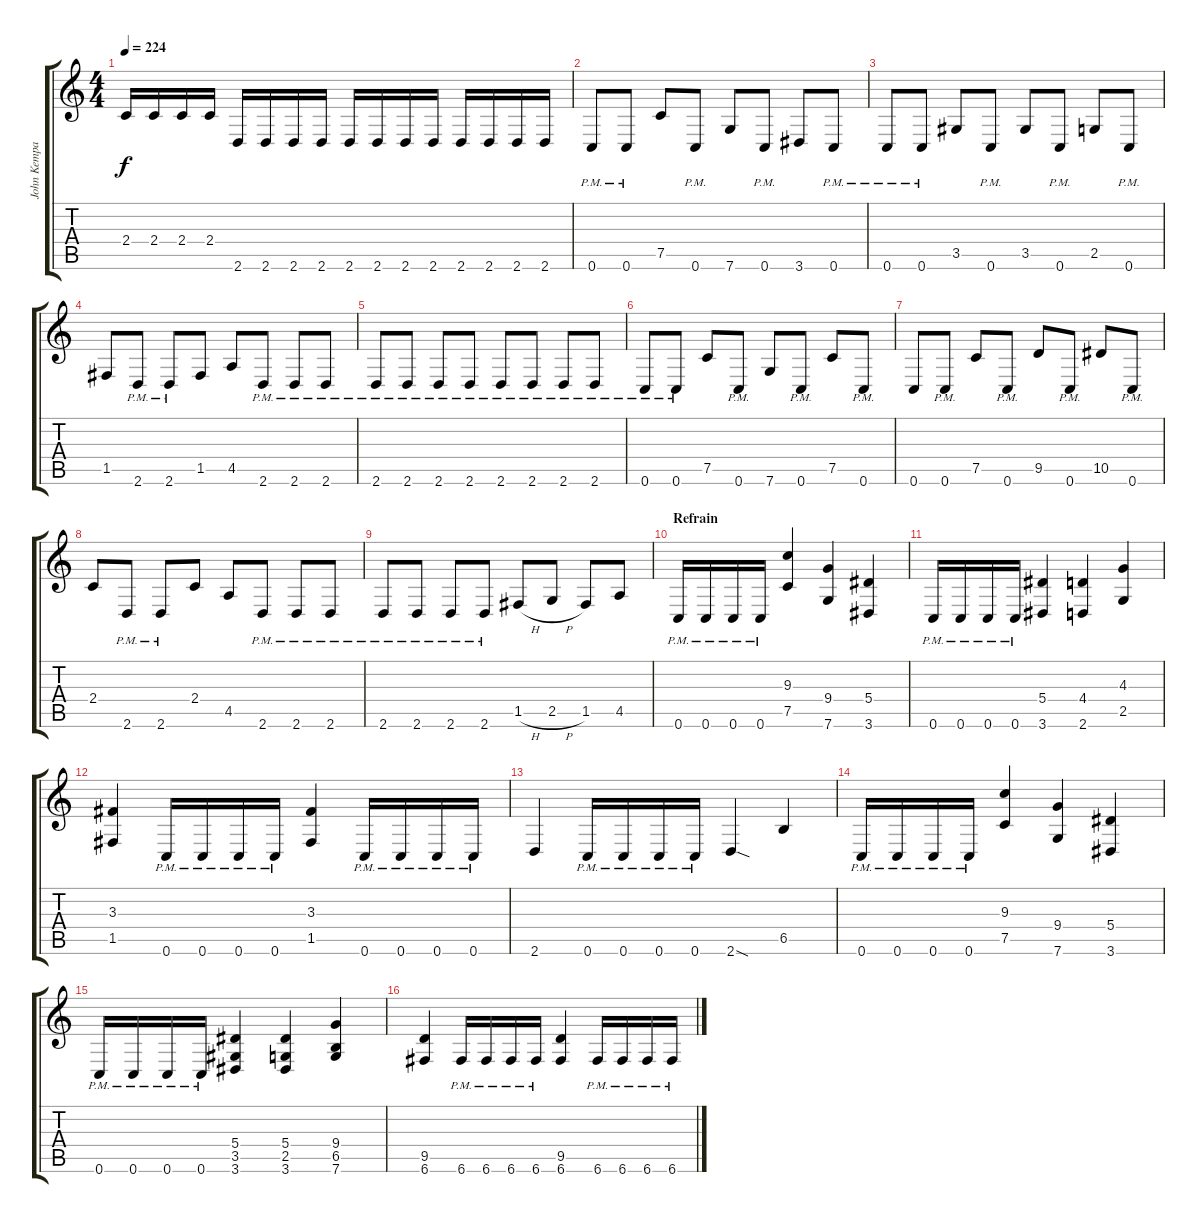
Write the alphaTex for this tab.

\track ("John Kempainen (Rhythm Guitar)" "John Kempa") {instrument distortionguitar}
\staff {score tabs}
\tuning (C4 G3 Eb3 Bb2 F2 C2) {hide}
\ts (4 4)
\tempo 224
\clef g2
\ks c
2.4.16{dy f} 2.4.16 2.4.16 2.4.16 2.6.16 2.6.16 2.6.16 2.6.16 2.6.16 2.6.16 2.6.16 2.6.16 2.6.16 2.6.16 2.6.16 2.6.16 |
0.6{pm}.8 0.6{pm}.8 7.5.8 0.6{pm}.8 7.6.8 0.6{pm}.8 3.6.8 0.6{pm}.8 |
0.6{pm}.8 0.6{pm}.8 3.5.8 0.6{pm}.8 3.5.8 0.6{pm}.8 2.5.8 0.6{pm}.8 |
1.5.8 2.6{pm}.8 2.6{pm}.8 1.5.8 4.5.8 2.6{pm}.8 2.6{pm}.8 2.6{pm}.8 |
2.6{pm}.8 2.6{pm}.8 2.6{pm}.8 2.6{pm}.8 2.6{pm}.8 2.6{pm}.8 2.6{pm}.8 2.6{pm}.8 |
0.6{pm}.8 0.6{pm}.8 7.5.8 0.6{pm}.8 7.6.8 0.6{pm}.8 7.5.8 0.6{pm}.8 |
0.6.8 0.6{pm}.8 7.5.8 0.6{pm}.8 9.5.8 0.6{pm}.8 10.5.8 0.6{pm}.8 |
2.4.8 2.6{pm}.8 2.6{pm}.8 2.4.8 4.5.8 2.6{pm}.8 2.6{pm}.8 2.6{pm}.8 |
2.6{pm}.8 2.6{pm}.8 2.6{pm}.8 2.6{pm}.8 1.5{h}.8 2.5{h}.8 1.5.8 4.5.8 |
\section ("" "Refrain")
0.6{pm}.16{instrument distortionguitar} 0.6{pm}.16 0.6{pm}.16 0.6{pm}.16 (9.3 7.5).4 (9.4 7.6).4 (5.4 3.6).4 |
0.6{pm}.16 0.6{pm}.16 0.6{pm}.16 0.6{pm}.16 (5.4 3.6).4 (4.4 2.6).4 (4.3 2.5).4 |
(3.3 1.5).4 0.6{pm}.16 0.6{pm}.16 0.6{pm}.16 0.6{pm}.16 (3.3 1.5).4 0.6{pm}.16 0.6{pm}.16 0.6{pm}.16 0.6{pm}.16 |
2.6.4 0.6{pm}.16 0.6{pm}.16 0.6{pm}.16 0.6{pm}.16 2.6{sod}.4 6.5.4 |
0.6{pm}.16 0.6{pm}.16 0.6{pm}.16 0.6{pm}.16 (9.3 7.5).4 (9.4 7.6).4 (5.4 3.6).4 |
0.6{pm}.16 0.6{pm}.16 0.6{pm}.16 0.6{pm}.16 (5.4 3.5 3.6).4 (5.4 2.5 3.6).4 (9.4 6.5 7.6).4 |
(9.5 6.6).4 6.6{pm}.16 6.6{pm}.16 6.6{pm}.16 6.6{pm}.16 (9.5 6.6).4 6.6{pm}.16 6.6{pm}.16 6.6{pm}.16 6.6{pm}.16
